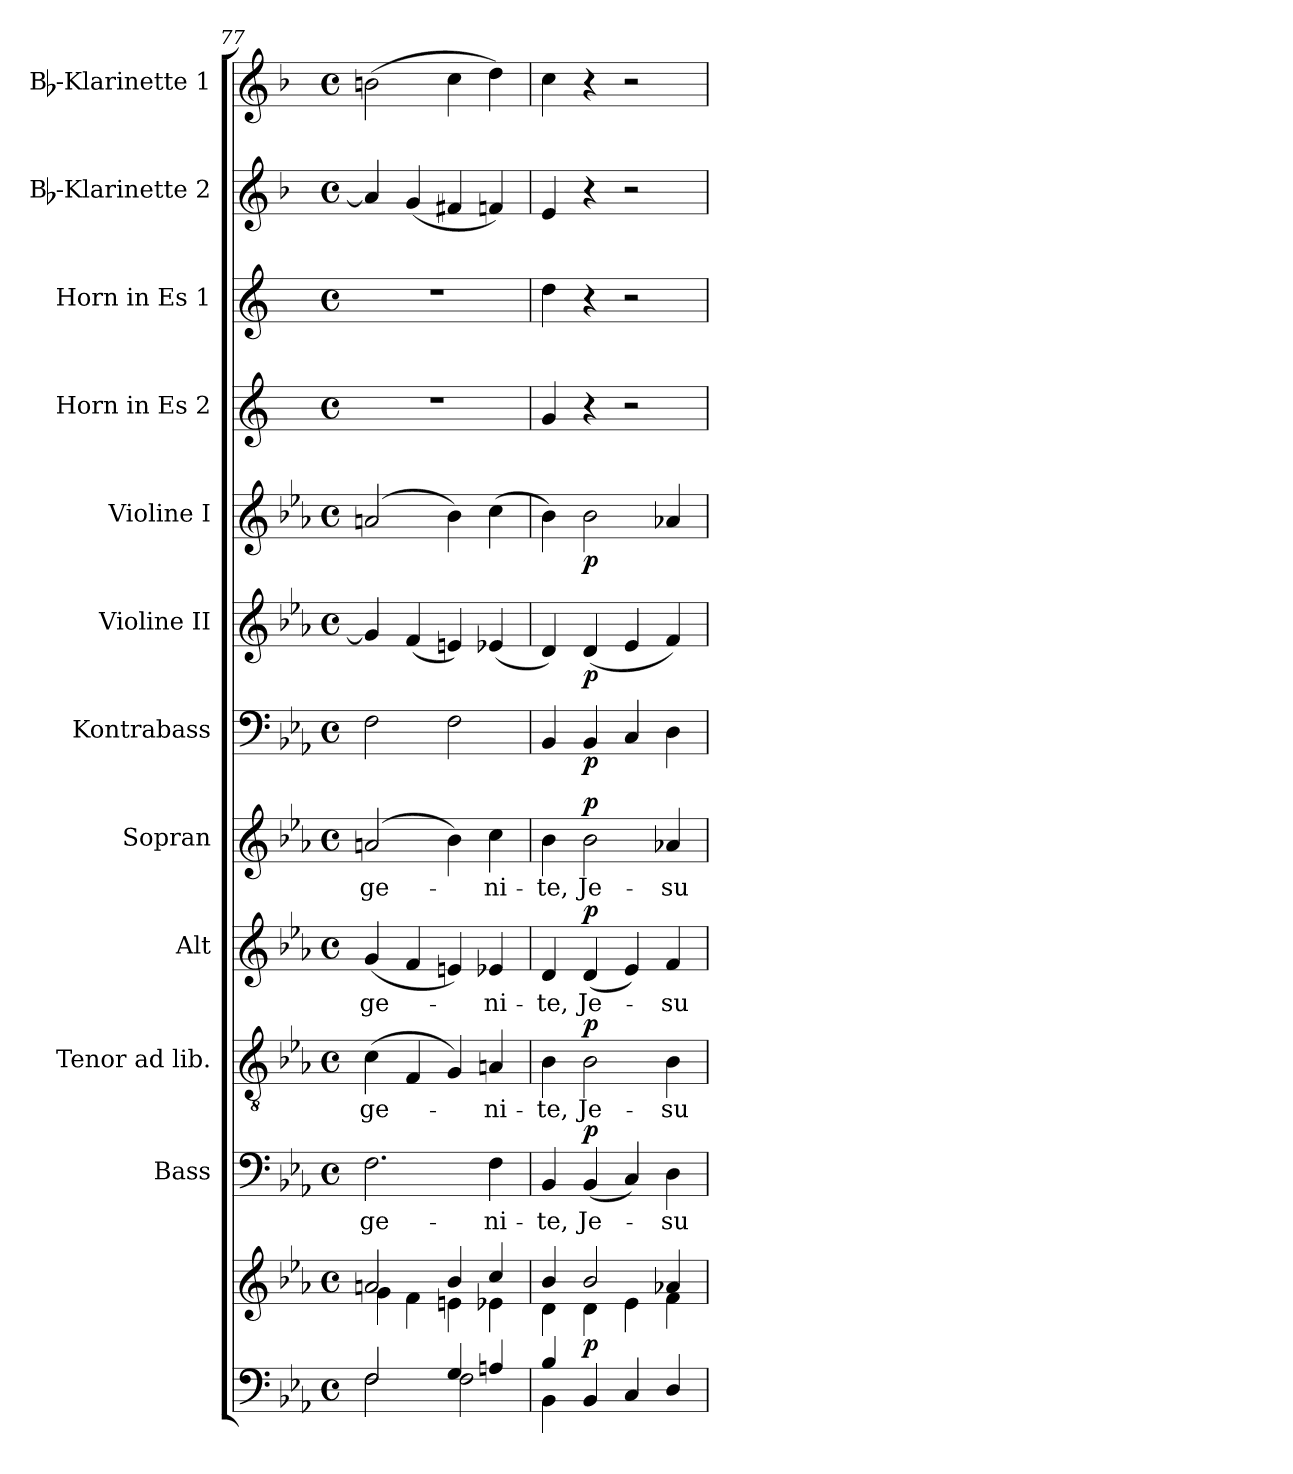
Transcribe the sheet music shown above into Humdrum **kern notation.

**kern	**kern	**dynam	**kern	**text	**dynam	**kern	**text	**dynam	**kern	**text	**dynam	**kern	**text	**dynam	**kern	**dynam	**kern	**dynam	**kern	**dynam	**kern	**kern	**kern	**kern
*part12	*part12	*part12	*part11	*part11	*part11	*part10	*part10	*part10	*part9	*part9	*part9	*part8	*part8	*part8	*part7	*part7	*part6	*part6	*part5	*part5	*part4	*part3	*part2	*part1
*staff13	*staff12	*staff12/13	*staff11	*staff11	*staff11	*staff10	*staff10	*staff10	*staff9	*staff9	*staff9	*staff8	*staff8	*staff8	*staff7	*staff7	*staff6	*staff6	*staff5	*staff5	*staff4	*staff3	*staff2	*staff1
*	*	*	*I"Bass	*	*	*I"Tenor ad lib.	*	*	*I"Alt	*	*	*I"Sopran	*	*	*I"Kontrabass	*	*I"Violine II	*	*I"Violine I	*	*I"Horn in Es 2	*I"Horn in Es 1	*I"Bb-Klarinette 2	*I"Bb-Klarinette 1
*	*	*	*I'B.	*	*	*I'T.	*	*	*I'A.	*	*	*I'S.	*	*	*I'Kb.	*	*I'Vl. II	*	*I'Vl. I	*	*	*	*I'Bb Kl. 2	*I'Bb Kl. 1
*clefF4	*clefG2	*	*clefF4	*	*	*clefGv2	*	*	*clefG2	*	*	*clefG2	*	*	*clefF4	*	*clefG2	*	*clefG2	*	*clefG2	*clefG2	*clefG2	*clefG2
*	*	*	*	*	*	*	*	*	*	*	*	*	*	*	*ITrd7c12	*	*	*	*	*	*ITrd5c9	*ITrd5c9	*ITrd1c2	*ITrd1c2
*k[b-e-a-]	*k[b-e-a-]	*	*k[b-e-a-]	*	*	*k[b-e-a-]	*	*	*k[b-e-a-]	*	*	*k[b-e-a-]	*	*	*k[b-e-a-]	*	*k[b-e-a-]	*	*k[b-e-a-]	*	*k[b-e-a-]	*k[b-e-a-]	*k[b-e-a-]	*k[b-e-a-]
*E-:	*E-:	*	*E-:	*	*	*E-:	*	*	*E-:	*	*	*E-:	*	*	*E-:	*	*E-:	*	*E-:	*	*E-:	*E-:	*E-:	*E-:
*M4/4	*M4/4	*	*M4/4	*	*	*M4/4	*	*	*M4/4	*	*	*M4/4	*	*	*M4/4	*	*M4/4	*	*M4/4	*	*M4/4	*M4/4	*M4/4	*M4/4
*met(c)	*met(c)	*	*met(c)	*	*	*met(c)	*	*	*met(c)	*	*	*met(c)	*	*	*met(c)	*	*met(c)	*	*met(c)	*	*met(c)	*met(c)	*met(c)	*met(c)
=77	=77	=77	=77	=77	=77	=77	=77	=77	=77	=77	=77	=77	=77	=77	=77	=77	=77	=77	=77	=77	=77	=77	=77	=77
*^	*^	*	*	*	*	*	*	*	*	*	*	*	*	*	*	*	*	*	*	*	*	*	*	*
!	!	!	!	!	!	!LO:LY:b	!	!	!LO:LY:b	!	!	!LO:LY:b	!	!	!LO:LY:b	!	!	!	!	!	!	!	!	!	!	!
2F/	2F\	2an/	4g\	.	2.F\	-ge-	.	(>4c\	-ge-	.	(<4g/	-ge-	.	(2an/	-ge-	.	2FF\	.	4g/]	.	(2an/	.	1r	1r	4g/]	(>2an\
.	.	.	4f\	.	.	.	.	4F/	.	.	4f/	.	.	.	.	.	.	.	(<4f/	.	.	.	.	.	(<4f/	.
4G/	2F\	4b-/	4en\	.	.	.	.	4G/)	.	.	4en/)	.	.	4b-\)	.	.	2FF\	.	4en/)	.	4b-\)	.	.	.	4en/	4b-\
!	!	!	!	!	!	!LO:LY:b	!	!	!LO:LY:b	!	!	!LO:LY:b	!	!	!LO:LY:b	!	!	!	!	!	!	!	!	!	!	!
4An/	.	4cc/	4e-X\	.	4F\	-ni-	.	4An/	-ni-	.	4e-X/	-ni-	.	4cc\	-ni-	.	.	.	(<4e-X/	.	(>4cc\	.	.	.	4e-X/)	4cc\)
=78	=78	=78	=78	=78	=78	=78	=78	=78	=78	=78	=78	=78	=78	=78	=78	=78	=78	=78	=78	=78	=78	=78	=78	=78	=78	=78
!	!	!	!	!	!	!LO:LY:b	!	!	!LO:LY:b	!	!	!LO:LY:b	!	!	!LO:LY:b	!	!	!	!	!	!	!	!	!	!	!
4B-/	4BB-\	4b-/	4d\	.	4BB-/	-te,	.	4B-\	-te,	.	4d/	-te,	.	4b-\	-te,	.	4BBB-/	.	4d/)	.	4b-\)	.	4B-/	4f\	4d/	4b-\
!	!	!	!	!LO:DY:b	!	!LO:LY:b	!LO:DY:a	!	!LO:LY:b	!LO:DY:a	!	!LO:LY:b	!LO:DY:a	!	!LO:LY:b	!LO:DY:a	!	!LO:DY:b	!	!LO:DY:b	!	!LO:DY:b	!	!	!	!
4BB-/	2.ryy	2b-/	4d\	p	(<4BB-/	Je-	p	2B-\	Je-	p	(<4d/	Je-	p	2b-\	Je-	p	4BBB-/	p	(<4d/	p	2b-\	p	4r	4r	4r	4r
4C/	.	.	4e-\	.	4C/)	.	.	.	.	.	4e-/)	.	.	.	.	.	4CC/	.	4e-/	.	.	.	2r	2r	2r	2r
!	!	!	!	!	!	!LO:LY:b	!	!	!LO:LY:b	!	!	!LO:LY:b	!	!	!LO:LY:b	!	!	!	!	!	!	!	!	!	!	!
4D/	.	4a-X/	4f\	.	4D\	-su	.	4B-\	-su	.	4f/	-su	.	4a-X/	-su	.	4DD\	.	4f/)	.	4a-X/	.	.	.	.	.
*v	*v	*	*	*	*	*	*	*	*	*	*	*	*	*	*	*	*	*	*	*	*	*	*	*	*	*
*	*v	*v	*	*	*	*	*	*	*	*	*	*	*	*	*	*	*	*	*	*	*	*	*	*	*
=	=	=	=	=	=	=	=	=	=	=	=	=	=	=	=	=	=	=	=	=	=	=	=	=
*-	*-	*-	*-	*-	*-	*-	*-	*-	*-	*-	*-	*-	*-	*-	*-	*-	*-	*-	*-	*-	*-	*-	*-	*-
